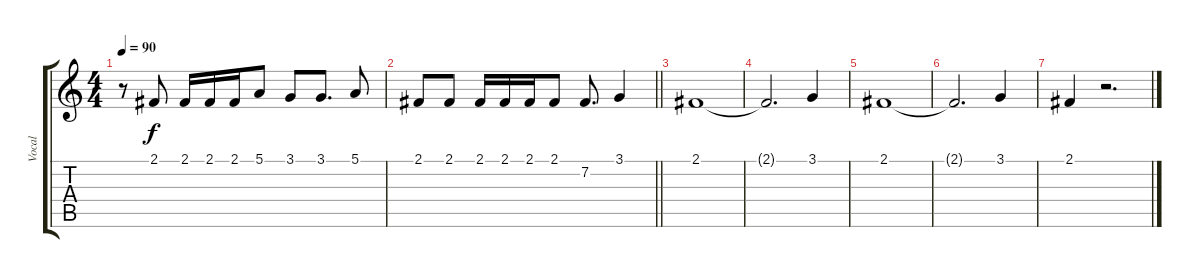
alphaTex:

\track ("Vocal" "Vocal") {instrument oboe}
\staff {score tabs}
\tuning (E4 B3 G3 D3 A2 E2) {hide}
\ts (4 4)
\tempo 90
\clef g2
\ks c
r.8{dy f} 2.1.8 2.1.16 2.1.16 2.1.16 5.1.8 3.1.8 3.1.8{d} 5.1.8 |
\barLineRight lightlight
2.1.8 2.1.8 2.1.16 2.1.16 2.1.16 2.1.8 7.2.8{d} 3.1.4 |
2.1.1 |
2.1{t}.2{d} 3.1.4 |
2.1.1 |
2.1{t}.2{d} 3.1.4 |
2.1.4 r.2{d}
